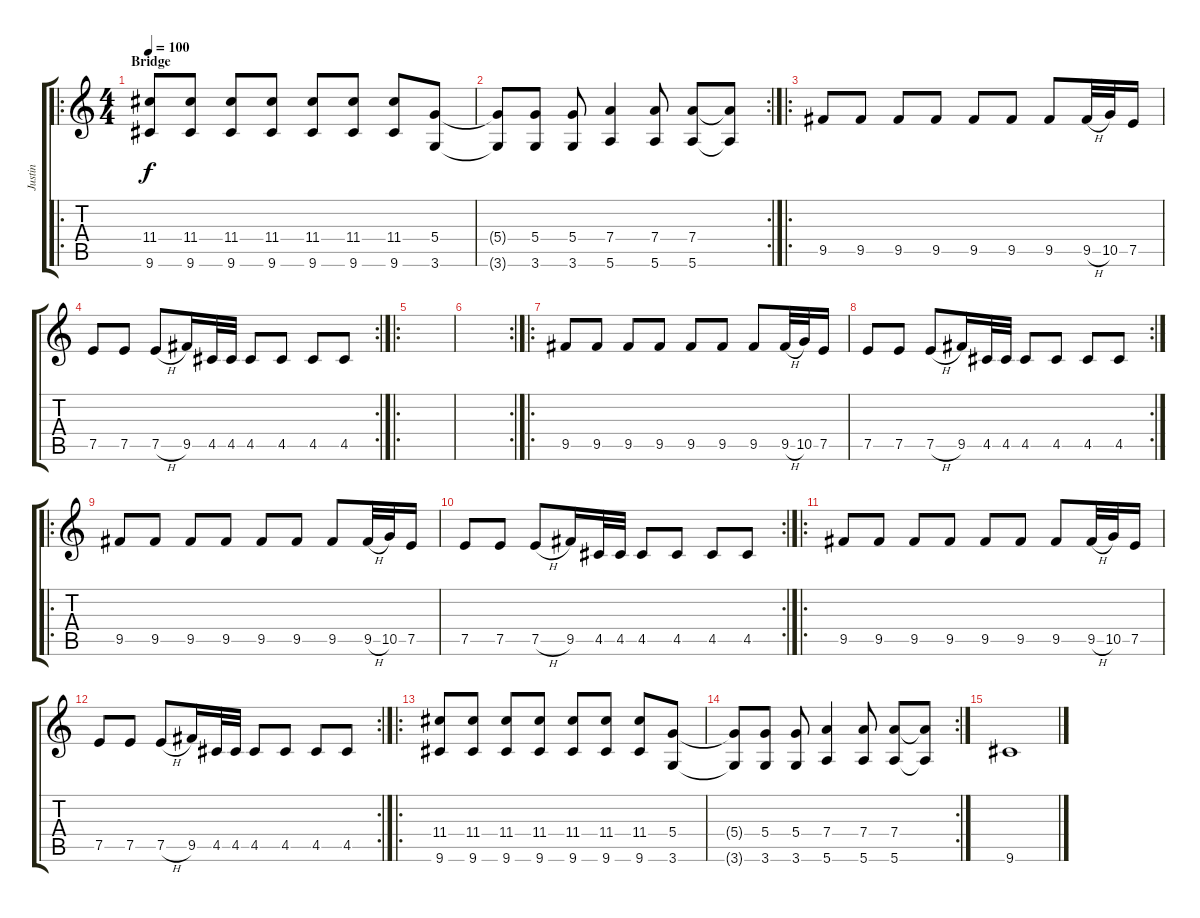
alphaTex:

\track ("Justin" "Justin") {instrument overdrivenguitar}
\staff {score tabs}
\tuning (E4 B3 G3 D3 A2 E2) {hide}
\ro
\ts (4 4)
\section ("" "Bridge")
\tempo 100
\clef g2
\ks c
(11.4 9.6).8{dy f} (11.4 9.6).8 (11.4 9.6).8 (11.4 9.6).8 (11.4 9.6).8 (11.4 9.6).8 (11.4 9.6).8 (5.4 3.6).8 |
\rc 2
(5.4{t} 3.6{t}).8 (5.4 3.6).8 (5.4 3.6).8 (7.4 5.6).4 (7.4 5.6).8 (7.4 5.6).8 (7.4{t} 5.6{t}).8 |
\ro
9.5.8 9.5.8 9.5.8 9.5.8 9.5.8 9.5.8 9.5.8 9.5{h}.32 10.5.32 7.5.16 |
\rc 2
7.5.8 7.5.8 7.5{h}.8 9.5.16 4.5.32 4.5.32 4.5.8 4.5.8 4.5.8 4.5.8 |
\ro
|
\rc 2
|
\ro
9.5.8 9.5.8 9.5.8 9.5.8 9.5.8 9.5.8 9.5.8 9.5{h}.32 10.5.32 7.5.16 |
\rc 2
7.5.8 7.5.8 7.5{h}.8 9.5.16 4.5.32 4.5.32 4.5.8 4.5.8 4.5.8 4.5.8 |
\ro
9.5.8 9.5.8 9.5.8 9.5.8 9.5.8 9.5.8 9.5.8 9.5{h}.32 10.5.32 7.5.16 |
\rc 2
7.5.8 7.5.8 7.5{h}.8 9.5.16 4.5.32 4.5.32 4.5.8 4.5.8 4.5.8 4.5.8 |
\ro
9.5.8 9.5.8 9.5.8 9.5.8 9.5.8 9.5.8 9.5.8 9.5{h}.32 10.5.32 7.5.16 |
\rc 2
7.5.8 7.5.8 7.5{h}.8 9.5.16 4.5.32 4.5.32 4.5.8 4.5.8 4.5.8 4.5.8 |
\ro
(11.4 9.6).8 (11.4 9.6).8 (11.4 9.6).8 (11.4 9.6).8 (11.4 9.6).8 (11.4 9.6).8 (11.4 9.6).8 (5.4 3.6).8 |
\rc 2
(5.4{t} 3.6{t}).8 (5.4 3.6).8 (5.4 3.6).8 (7.4 5.6).4 (7.4 5.6).8 (7.4 5.6).8 (7.4{t} 5.6{t}).8 |
9.6.1
